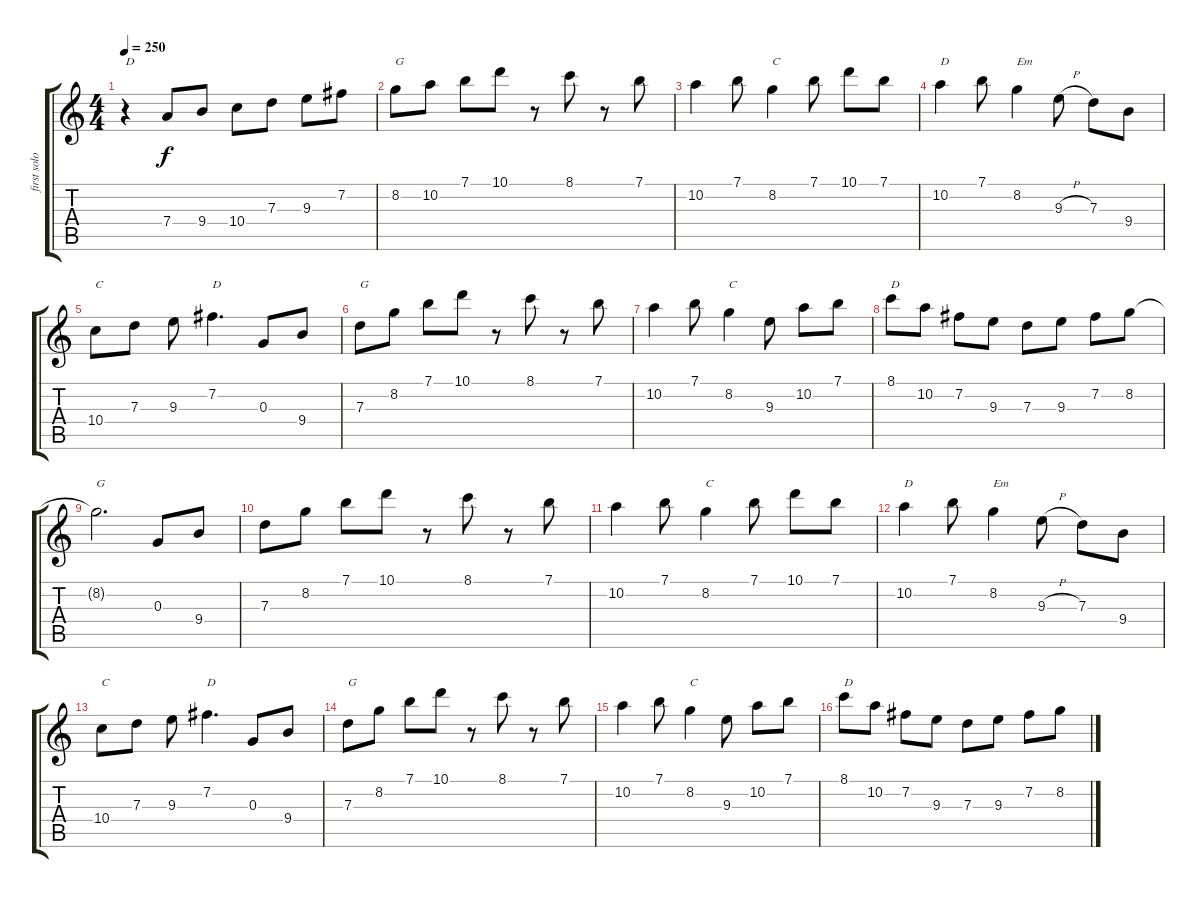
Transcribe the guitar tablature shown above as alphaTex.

\track ("first solo" "first solo") {instrument acousticguitarnylon}
\staff {score tabs}
\tuning (E4 B3 G3 D3 A2 E2) {hide}
\ts (4 4)
\tempo 250
\clef g2
\ks c
r.4{txt "D" dy f instrument acousticguitarnylon} 7.4.8 9.4.8 10.4.8 7.3.8 9.3.8 7.2.8 |
8.2.8{txt "G"} 10.2.8 7.1.8 10.1.8 r.8 8.1.8 r.8 7.1.8 |
10.2.4 7.1.8 8.2.4{txt "C"} 7.1.8 10.1.8 7.1.8 |
10.2.4{txt "D"} 7.1.8 8.2.4{txt "Em"} 9.3{h}.8 7.3.8 9.4.8 |
10.4.8{txt "C"} 7.3.8 9.3.8 7.2.4{d txt "D"} 0.3.8 9.4.8 |
7.3.8{txt "G"} 8.2.8 7.1.8 10.1.8 r.8 8.1.8 r.8 7.1.8 |
10.2.4 7.1.8 8.2.4{txt "C"} 9.3.8 10.2.8 7.1.8 |
8.1.8{txt "D"} 10.2.8 7.2.8 9.3.8 7.3.8 9.3.8 7.2.8 8.2.8 |
8.2{t}.2{d txt "G"} 0.3.8 9.4.8 |
7.3.8 8.2.8 7.1.8 10.1.8 r.8 8.1.8 r.8 7.1.8 |
10.2.4 7.1.8 8.2.4{txt "C"} 7.1.8 10.1.8 7.1.8 |
10.2.4{txt "D"} 7.1.8 8.2.4{txt "Em"} 9.3{h}.8 7.3.8 9.4.8 |
10.4.8{txt "C"} 7.3.8 9.3.8 7.2.4{d txt "D"} 0.3.8 9.4.8 |
7.3.8{txt "G"} 8.2.8 7.1.8 10.1.8 r.8 8.1.8 r.8 7.1.8 |
10.2.4 7.1.8 8.2.4{txt "C"} 9.3.8 10.2.8 7.1.8 |
8.1.8{txt "D"} 10.2.8 7.2.8 9.3.8 7.3.8 9.3.8 7.2.8 8.2.8
